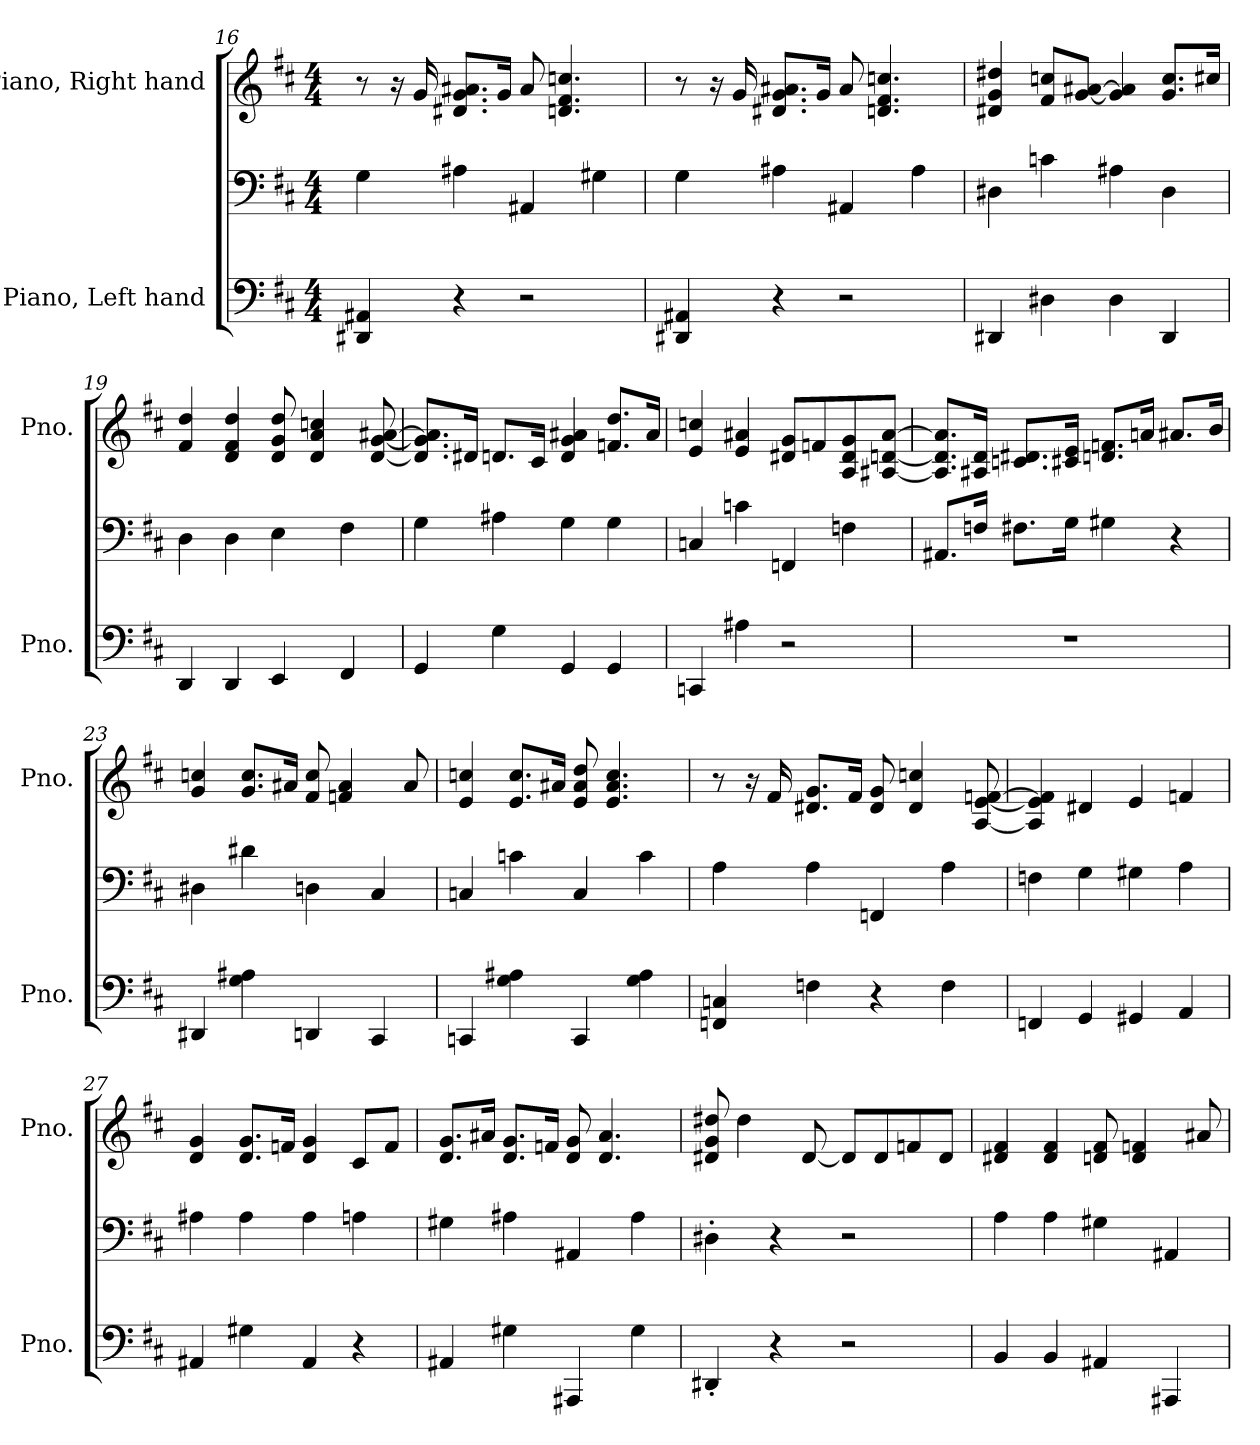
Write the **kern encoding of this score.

**kern	**kern	**kern
*part2	*part2	*part1
*staff3	*staff2	*staff1
*I"Piano, Left hand	*	*I"Piano, Right hand
*I'Pno.	*	*I'Pno.
*clefF4	*clefF4	*clefG2
*k[f#c#]	*k[f#c#]	*k[f#c#]
*M4/4	*M4/4	*M4/4
=16	=16	=16
4DD#X/ 4AA#X/	4G\	8r
.	.	16r
.	.	16g/
4r	4A#X\	8.d#X/ 8.g/ 8.a#X/L
.	.	16g/Jk
2r	4AA#X/	8a#/
.	.	4.dn/ 4.f#/ 4.ccn/
.	4G#X\	.
=17	=17	=17
4DD#X/ 4AA#X/	4G\	8r
.	.	16r
.	.	16g/
4r	4A#X\	8.d#X/ 8.g/ 8.a#X/L
.	.	16g/Jk
2r	4AA#X/	8a#/
.	.	4.dn/ 4.f#/ 4.ccn/
.	4A#\	.
!!LO:LB:g=z
=18	=18	=18
4DD#X/	4D#X\	4d#X/ 4g/ 4dd#X/
4D#X\	4cn\	8f#/ 8ccn/L
.	.	[8g/ [8a#X/J
4D#\	4A#X\	4g/] 4a#/]
4DD#/	4D#\	8.g/ 8.cc/L
.	.	16cc#X/Jk
=19	=19	=19
4DD/	4D\	4f#/ 4dd/
4DD/	4D\	4d/ 4f#/ 4dd/
4EE/	4E\	8d/ 8g/ 8dd/
.	.	4d/ 4a/ 4ccn/
4FF#/	4F#\	.
.	.	[8d/ [8g/ [8a#X/
=20	=20	=20
4GG/	4G\	8.d/] 8.g/] 8.a#/]L
.	.	16d#X/Jk
4G\	4A#X\	8.dn/L
.	.	16c#/Jk
4GG/	4G\	4d/ 4g/ 4a#X/
4GG/	4G\	8.fn/ 8.dd/L
.	.	16a#/Jk
!!LO:LB:g=z
=21	=21	=21
4CCn/	4Cn/	4e/ 4ccn/
4A#X\	4cn\	4e/ 4a#X/
2r	4FFn/	8d#X/ 8g/L
.	.	8fn/
.	4Fn\	8A/ 8d#/ 8g/
.	.	[8A#X/ [8dn/ [8a#/J
=22	=22	=22
1r	8.AA#X/L	8.A#/] 8.d/] 8.a#/]L
.	16Fn/Jk	16A#X/ 16d/Jk
.	8.F#X\L	8.cn/ 8.d#X/L
.	16G\Jk	16c#X/ 16e/Jk
.	4G#X\	8.dn/ 8.fn/L
.	.	16an/Jk
.	4r	8.a#X/L
.	.	16b/Jk
=23	=23	=23
4DD#X/	4D#X\	4g/ 4ccn/
4G\ 4A#X\	4d#X\	8.g/ 8.cc/L
.	.	16a#X/Jk
4DDn/	4Dn\	8f#/ 8cc/
.	.	4fn/ 4a#/
4CC#/	4C#/	.
.	.	8a#/
!!LO:PB:g=z
=24	=24	=24
4CCn/	4Cn/	4e/ 4ccn/
4G\ 4A#X\	4cn\	8.e/ 8.cc/L
.	.	16a#X/Jk
4CC/	4C/	8e/ 8a#/ 8dd/
.	.	4.e/ 4.a#/ 4.cc/
4G\ 4A#\	4c\	.
=25	=25	=25
4FFn/ 4Cn/	4A\	8r
.	.	16r
.	.	16f#/
4Fn\	4A\	8.d#X/ 8.g/L
.	.	16f#/Jk
4r	4FFn/	8d#/ 8g/
.	.	4d#/ 4ccn/
4F\	4A\	.
.	.	[8A/ [8e/ [8fn/
=26	=26	=26
4FFn/	4Fn\	4A/] 4e/] 4f/]
4GG/	4G\	4d#X/
4GG#X/	4G#X\	4e/
4AA/	4A\	4fn/
=27	=27	=27
4AA#X/	4A#X\	4d/ 4g/
4G#X\	4A#\	8.d/ 8.g/L
.	.	16fn/Jk
4AA#/	4A#\	4d/ 4g/
4r	4An\	8c#/L
.	.	8f/J
!!LO:LB:g=z
=28	=28	=28
4AA#X/	4G#X\	8.d/ 8.g/L
.	.	16a#X/Jk
4G#X\	4A#X\	8.d/ 8.g/L
.	.	16fn/Jk
4AAA#X/	4AA#X/	8d/ 8g/
.	.	4.d/ 4.a#/
4G#\	4A#\	.
=29	=29	=29
4DD#X'/	4D#X'\	8d#X/ 8g/ 8dd#X/
.	.	4dd#\
4r	4r	.
.	.	[8d#/
2r	2r	8d#/L]
.	.	8d#/
.	.	8fn/
.	.	8d#/J
=30	=30	=30
4BB/	4A\	4d#X/ 4f#/
4BB/	4A\	4d#/ 4f#/
4AA#X/	4G#X\	8dn/ 8f#/
.	.	4d/ 4fn/
4AAA#X/	4AA#X/	.
.	.	8a#X/
=	=	=
*-	*-	*-
